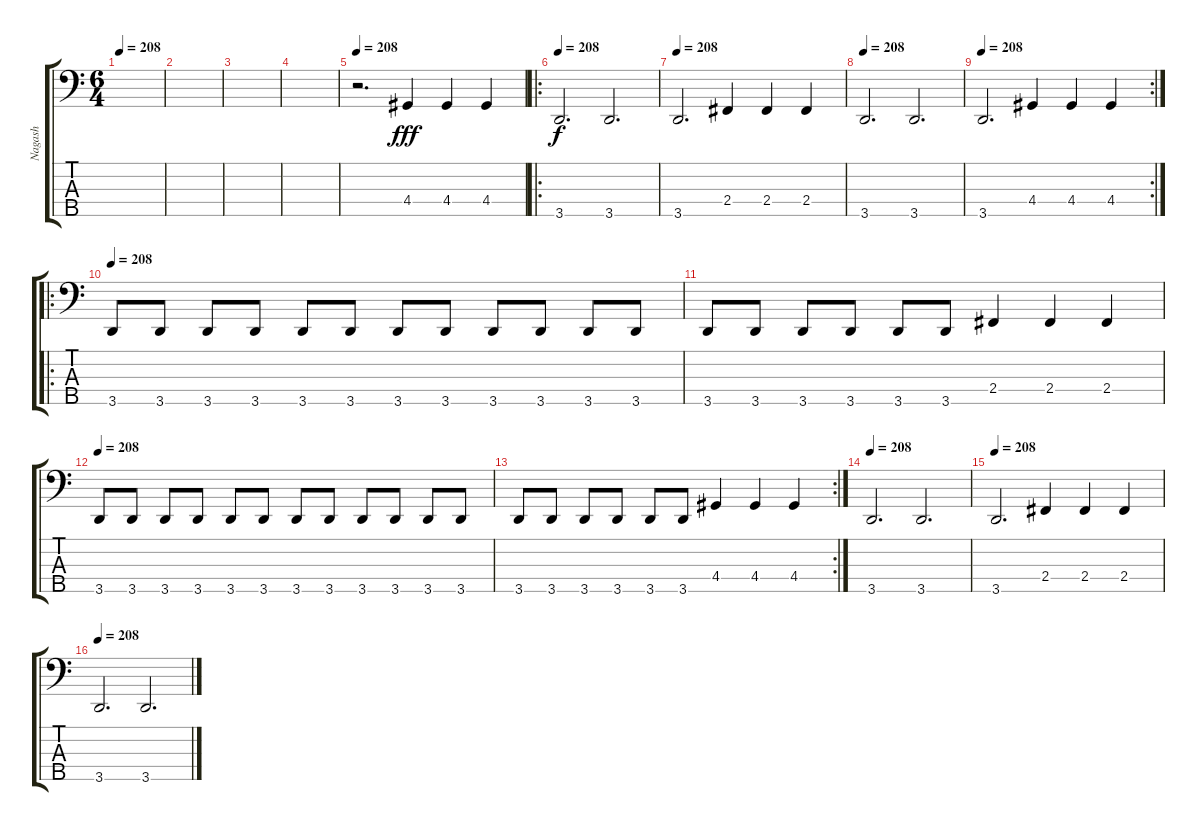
\track ("Nagash" "Nagash") {instrument electricbasspick}
\staff {score tabs}
\tuning (G2 D2 A1 E1 B0) {hide}
\ts (6 4)
\tempo 208
\clef f4
\ks c
|
|
|
|
\tempo 208
r.2{d} 4.4.4{dy fff} 4.4.4 4.4.4 |
\ro
\tempo 208
3.5.2{d dy f} 3.5.2{d} |
\tempo 208
3.5.2{d} 2.4.4 2.4.4 2.4.4 |
\tempo 208
3.5.2{d} 3.5.2{d} |
\rc 2
\tempo 208
3.5.2{d} 4.4.4 4.4.4 4.4.4 |
\ro
\tempo 208
3.5.8 3.5.8 3.5.8 3.5.8 3.5.8 3.5.8 3.5.8 3.5.8 3.5.8 3.5.8 3.5.8 3.5.8 |
3.5.8 3.5.8 3.5.8 3.5.8 3.5.8 3.5.8 2.4.4 2.4.4 2.4.4 |
\tempo 208
3.5.8 3.5.8 3.5.8 3.5.8 3.5.8 3.5.8 3.5.8 3.5.8 3.5.8 3.5.8 3.5.8 3.5.8 |
\rc 2
3.5.8 3.5.8 3.5.8 3.5.8 3.5.8 3.5.8 4.4.4 4.4.4 4.4.4 |
\tempo 208
3.5.2{d} 3.5.2{d} |
\tempo 208
3.5.2{d} 2.4.4 2.4.4 2.4.4 |
\tempo 208
3.5.2{d} 3.5.2{d}
